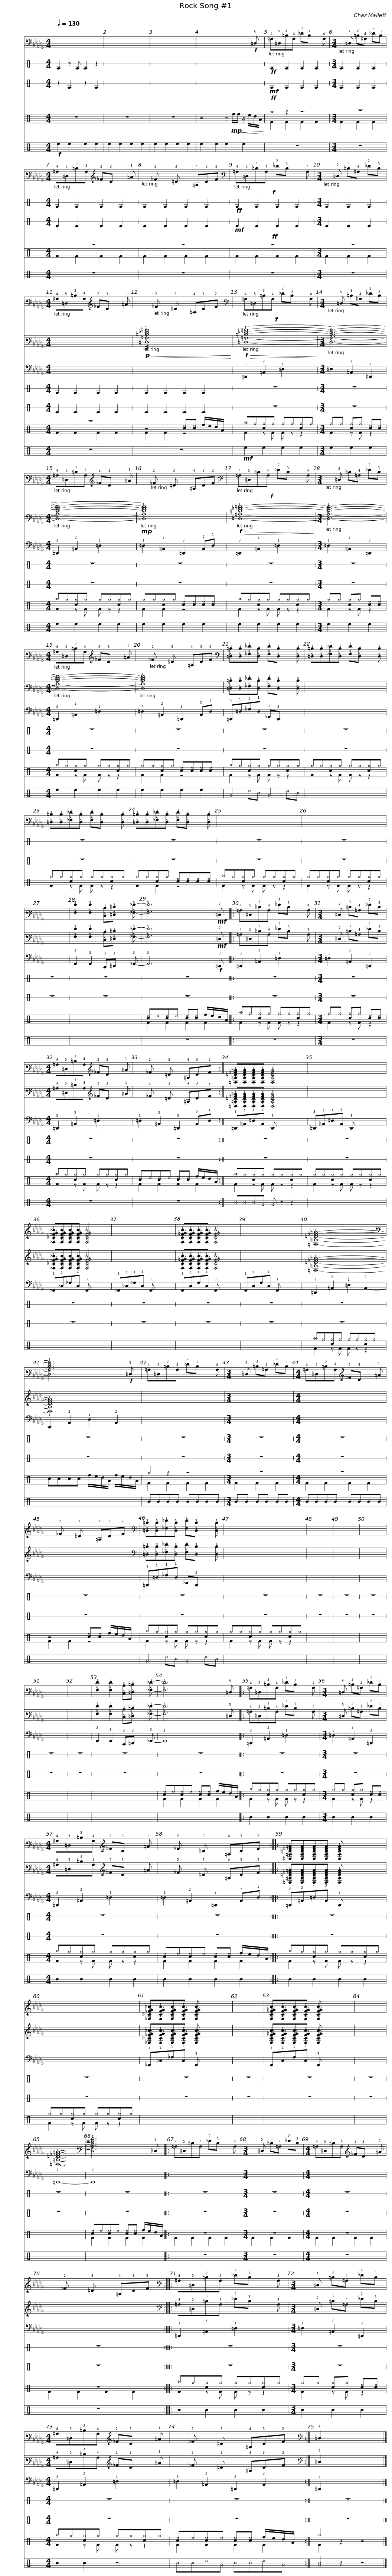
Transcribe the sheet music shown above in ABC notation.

X:1
%%score ( 1 2 ) ( 3 4 ) 5 6 7 ( 8 9 ) 10
L:1/8
Q:1/4=130
M:4/4
I:linebreak $
K:Db
V:1 tab stafflines=6 strings=E2,A2,D3,G3,B3,E4
V:2 tab stafflines=6 strings="E2,A2,D3,G3,B3,E4 "
V:3 tab stafflines=6 strings=E2,A2,D3,G3,B3,E4
V:4 tab stafflines=6 strings="E2,A2,D3,G3,B3,E4 "
V:5 tab transpose=-12 stafflines=4 strings=E2,A2,D3,G3
V:6 perc stafflines=1
K:none
V:7 perc stafflines=1
K:none
V:8 perc
K:none
V:9 perc
K:none
V:10 perc
K:none
V:1
 x2 x2 x4 | x8 | x8 | x8 | x8 |$ %5
[M:3/4] x6 |[M:4/4] !4!=A,!5!=D,!3!=D!4!A, !2!_F!3!D x !1!=A | x !2!_F x !3!=D x !4!=A,!3!D!2!F |!f! x8 |$[M:3/4] x6 | %10
[M:4/4] !4!=A,!5!=D,!3!=D!4!A, !2!_F!3!D x !1!=A | x !2!_F x !3!=D x !4!=A,!3!D!2!F |!f! x8 |$[M:3/4] x6 |[M:4/4] !4!=A,!5!=D,!3!=D!4!A, !2!_F!3!D x !1!=A | %15
 x !2!_F x !3!=D x !4!=A,!3!D!2!F |!f! x8 |[M:3/4] x6 |$[M:4/4] !4!=A,!5!=D,!3!=D!4!A, !2!_F!3!D x !1!=A | x !2!_F x !3!=D x !4!=A,!3!D!2!F | %20
 [!5!=D,!3!=D][!5!D,!3!D][!5!_F,!3!_F][!5!D,!3!D] [!5!F,!3!F][!5!D,!3!D] x [!5!D,!3!D] | [!5!=D,!3!=D][!5!D,!3!D][!5!_F,!3!_F][!5!D,!3!D] [!5!F,!3!F][!5!D,!3!D] x [!5!D,!3!D] | [!5!=D,!3!=D][!5!D,!3!D][!5!_F,!3!_F][!5!D,!3!D] [!5!F,!3!F][!5!D,!3!D] x [!5!D,!3!D] |$ [!5!=D,!3!=D][!5!D,!3!D][!5!_F,!3!_F][!5!D,!3!D] [!5!F,!3!F][!5!D,!3!D] x [!5!D,!3!D] | x8 | %25
 x8 | x8 | [!5!F,!3!F]2 [!5!F,!3!F]2 [!5!C,!3!C][!5!=D,!3!=D] x [!5!_F,!3!_F]- | [!5!F,!3!F]6 x!mf! !5!=D, |:$ x8 | %30
[M:3/4] x6 |[M:4/4] !4!=A,!5!=D,!3!=D!4!A, !2!_F!3!D x !1!=A | x !2!_F x !3!=D x !4!=A,!3!D!2!F :|$ [!5!=D,!4!=A,!3!=D!2!_F!1!=A][!5!D,!4!A,!3!D!2!F!1!A][!5!D,!4!A,!3!D!2!F!1!A][!5!D,!4!A,!3!D!2!F!1!A] [!5!D,!4!A,!3!D!2!F!1!A]4 | x8 | %35
 [!5!_F,!4!_C!3!_F!2!G!1!_c][!5!F,!4!C!3!F!2!G!1!c][!5!F,!4!C!3!F!2!G!1!c][!5!F,!4!C!3!F!2!G!1!c] [!5!F,!4!C!3!F!2!G!1!c]4 | x8 | [!5!F,!4!C!3!F!2!=G!1!c][!5!F,!4!C!3!F!2!G!1!c][!5!F,!4!C!3!F!2!G!1!c][!5!F,!4!C!3!F!2!G!1!c] [!5!F,!4!C!3!F!2!G!1!c]4 |$ x8 | [!5!=D,!4!=A,!3!=D!2!_F!1!=A]8- | %40
 [!5!D,!4!A,!3!D!2!F!1!A]6 x!f! !5!=D, | x8 |$[M:3/4] x6 |[M:4/4] !4!=A,!5!=D,!3!=D!4!A, !2!_F!3!D x !1!=A | x !2!_F x !3!=D x !4!=A,!3!D!2!F | %45
 [!5!=D,!3!=D][!5!D,!3!D][!5!_F,!3!_F][!5!D,!3!D] [!5!F,!3!F][!5!D,!3!D] x [!5!D,!3!D] | x8 |$ x8 | x8 | x8 | %50
 x8 | x8 | [!5!F,!3!F]2 [!5!F,!3!F]2 [!5!C,!3!C][!5!=D,!3!=D] x [!5!_F,!3!_F]- | [!5!F,!3!F]6 x !5!=D, |: x8 |$ %55
[M:3/4] x6 |[M:4/4] !4!=A,!5!=D,!3!=D!4!A, !2!_F!3!D x !1!=A | x !2!_F x !3!=D x !4!=A,!3!D!2!F :: [!5!=D,!4!=A,!3!=D!2!_F!1!=A][!5!D,!4!A,!3!D!2!F!1!A][!5!D,!4!A,!3!D!2!F!1!A][!5!D,!4!A,!3!D!2!F!1!A] [!5!D,!4!A,!3!D!2!F!1!A] x x2 | x8 |$ %60
 [!5!_F,!4!_C!3!_F!2!G!1!_c][!5!F,!4!C!3!F!2!G!1!c][!5!F,!4!C!3!F!2!G!1!c][!5!F,!4!C!3!F!2!G!1!c] [!5!F,!4!C!3!F!2!G!1!c] x x2 | x8 | [!5!F,!4!C!3!F!2!=G!1!c][!5!F,!4!C!3!F!2!G!1!c][!5!F,!4!C!3!F!2!G!1!c][!5!F,!4!C!3!F!2!G!1!c] [!5!F,!4!C!3!F!2!G!1!c] x x2 | x8 | [!5!=D,!4!=A,!3!=D!2!_F!1!=A]8- | %65
 [!5!D,!4!A,!3!D!2!F!1!A]6 x !5!=D, |: x8 |$[M:3/4] x6 |[M:4/4] !4!=A,!5!=D,!3!=D!4!A, !2!_F!3!D x !1!=A | x !2!_F x !3!=D x !4!=A,!3!D!2!F :: %70
 x8 |$[M:3/4] x6 |[M:4/4] !4!=A,!5!=D,!3!=D!4!A, !2!_F!3!D x !1!=A | x !2!_F x !3!=D x !4!=A,!3!D!2!F :| !5!=D,2 x2 x4 |] %75
V:2
 x8 | x8 | x8 | x x x2 x x x!f! !5!=D, | !4!=A,!5!=D,!3!=D!4!A, !2!_F!3!D x !4!A, |$ %5
[M:3/4] x !5!=D, !3!=D!4!=A, !2!_F!3!D |[M:4/4] x8 | x8 | !4!=A,!5!=D,!3!=D!4!A, !2!_F!3!D x !4!A, |$[M:3/4] x !5!=D, !3!=D!4!=A, !2!_F!3!D | %10
[M:4/4] x8 | x8 | !4!=A,!5!=D,!3!=D!4!A, !2!_F!3!D x !4!A, |$[M:3/4] x !5!=D, !3!=D!4!=A, !2!_F!3!D |[M:4/4] x8 | %15
 x8 | !4!=A,!5!=D,!3!=D!4!A, !2!_F!3!D x !4!A, |[M:3/4] x !5!=D, !3!=D!4!=A, !2!_F!3!D |$[M:4/4] x8 | x8 | %20
 x8 | x8 | x8 |$ x8 | x8 | %25
 x8 | x8 | x8 | x8 |:$ !4!=A,!5!=D,!3!=D!4!A, !2!_F!3!D x !4!A, | %30
[M:3/4] x !5!=D, !3!=D!4!=A, !2!_F!3!D |[M:4/4] x8 | x8 :|$ x8 | x8 | %35
 x8 | x8 | x8 |$ x8 | x8 | %40
 x8 | !4!=A,!5!=D,!3!=D!4!A, !2!_F!3!D x !4!A, |$[M:3/4] x !5!=D, !3!=D!4!=A, !2!_F!3!D |[M:4/4] x8 | x8 | %45
 x8 | x8 |$ x8 | x8 | x8 | %50
 x8 | x8 | x8 | x8 |: !4!=A,!5!=D,!3!=D!4!A, !2!_F!3!D x !4!A, |$ %55
[M:3/4] x !5!=D, !3!=D!4!=A, !2!_F!3!D |[M:4/4] x8 | x8 :: x8 | x8 |$ %60
 x8 | x8 | x8 | x8 | x8 | %65
 x8 |: !4!=A,!5!=D,!3!=D!4!A, !2!_F!3!D x !4!A, |$[M:3/4] x !5!=D, !3!=D!4!=A, !2!_F!3!D |[M:4/4] x8 | x8 :: %70
 !4!=A,!5!=D,!3!=D!4!A, !2!_F!3!D x !4!A, |$[M:3/4] x !5!=D, !3!=D!4!=A, !2!_F!3!D |[M:4/4] x8 | x8 :| x8 |] %75
V:3
 x8 | x8 | x8 | x8 | x8 |$ %5
[M:3/4] x6 |[M:4/4] x8 | x8 | x8 |$[M:3/4] x6 | %10
[M:4/4] x8 |!p!!<(! !//![!5!=D,!4!=A,!3!=D!2!_F!1!=A]8!<)! |!f!!>(! ([!5!=D,!4!=A,!3!=D!2!_F!1!=A]8-!>)! |$[M:3/4] ([!5!D,!4!A,!3!D!2!F!1!A]6-) |[M:4/4] ([!5!D,!4!A,!3!D!2!F!1!A]8-) | %15
!mp! [!5!D,!4!A,!3!D!2!F!1!A]8) |!f!!>(! [!5!=D,!4!=A,!3!=D!2!_F!1!=A]8-!>)! |[M:3/4] [!5!D,!4!A,!3!D!2!F!1!A]6- |$[M:4/4] [!5!D,!4!A,!3!D!2!F!1!A]8- | [!5!D,!4!A,!3!D!2!F!1!A]8 | %20
 [!5!=D,!3!=D][!5!D,!3!D][!5!_F,!3!_F][!5!D,!3!D] [!5!F,!3!F][!5!D,!3!D] x [!5!D,!3!D] | x8 | x8 |$ x8 | x8 | %25
 x8 | x8 | [!5!F,!3!F]2 [!5!F,!3!F]2 [!5!C,!3!C][!5!=D,!3!=D] x [!5!_F,!3!_F]- | [!5!F,!3!F]6 x!mf! !5!=D, |:$ x8 | %30
[M:3/4] x6 |[M:4/4] !4!=A,!5!=D,!3!=D!4!A, !2!_F!3!D x !1!=A | x !2!_F x !3!=D x !4!=A,!3!D!2!F :|$ [!5!=D,!4!=A,!3!=D!2!_F!1!=A][!5!D,!4!A,!3!D!2!F!1!A][!5!D,!4!A,!3!D!2!F!1!A][!5!D,!4!A,!3!D!2!F!1!A] [!5!D,!4!A,!3!D!2!F!1!A]4 | x8 | %35
 [!5!_F,!4!_C!3!_F!2!G!1!_c][!5!F,!4!C!3!F!2!G!1!c][!5!F,!4!C!3!F!2!G!1!c][!5!F,!4!C!3!F!2!G!1!c] [!5!F,!4!C!3!F!2!G!1!c]4 | x8 | [!5!F,!4!C!3!F!2!=G!1!c][!5!F,!4!C!3!F!2!G!1!c][!5!F,!4!C!3!F!2!G!1!c][!5!F,!4!C!3!F!2!G!1!c] [!5!F,!4!C!3!F!2!G!1!c]4 |$ x8 | [!5!=D,!4!=A,!3!=D!2!_F!1!=A]8- | %40
 [!5!D,!4!A,!3!D!2!F!1!A]8 | x8 |$[M:3/4] x6 |[M:4/4] x8 | x8 | %45
 [!5!=D,!3!=D][!5!D,!3!D][!5!_F,!3!_F][!5!D,!3!D] [!5!F,!3!F][!5!D,!3!D] x [!5!D,!3!D] | x8 |$ x8 | x8 | x8 | %50
 x8 | x8 | [!5!F,!3!F]2 [!5!F,!3!F]2 [!5!C,!3!C][!5!=D,!3!=D] x [!5!_F,!3!_F]- | [!5!F,!3!F]6 x !5!=D, |: x8 |$ %55
[M:3/4] x6 |[M:4/4] !4!=A,!5!=D,!3!=D!4!A, !2!_F!3!D x !1!=A | x !2!_F x !3!=D x !4!=A,!3!D!2!F :: [!5!=D,!4!=A,!3!=D!2!_F!1!=A][!5!D,!4!A,!3!D!2!F!1!A][!5!D,!4!A,!3!D!2!F!1!A][!5!D,!4!A,!3!D!2!F!1!A] [!5!D,!4!A,!3!D!2!F!1!A] x x2 | x8 |$ %60
 [!5!_F,!4!_C!3!_F!2!G!1!_c][!5!F,!4!C!3!F!2!G!1!c][!5!F,!4!C!3!F!2!G!1!c][!5!F,!4!C!3!F!2!G!1!c] [!5!F,!4!C!3!F!2!G!1!c] x x2 | x8 | [!5!F,!4!C!3!F!2!=G!1!c][!5!F,!4!C!3!F!2!G!1!c][!5!F,!4!C!3!F!2!G!1!c][!5!F,!4!C!3!F!2!G!1!c] [!5!F,!4!C!3!F!2!G!1!c] x x2 | x8 | x8 | %65
 x8 |: x8 |$[M:3/4] x6 |[M:4/4] x8 | x8 :: %70
 x8 |$[M:3/4] x6 |[M:4/4] !4!=A,!5!=D,!3!=D!4!A, !2!_F!3!D x !1!=A | x !2!_F x !3!=D x !4!=A,!3!D!2!F :| !5!=D,2 x2 x4 |] %75
V:4
 x8 | x8 | x8 | x8 | x8 |$ %5
[M:3/4] x6 |[M:4/4] x8 | x8 | x8 |$[M:3/4] x6 | %10
[M:4/4] x8 | x8 | x8 |$[M:3/4] x6 |[M:4/4] x8 | %15
 x8 | x8 |[M:3/4] x6 |$[M:4/4] x8 | x8 | %20
 x8 | x8 | x8 |$ x8 | x8 | %25
 x8 | x8 | x8 | x8 |:$ !4!=A,!5!=D,!3!=D!4!A, !2!_F!3!D x !4!A, | %30
[M:3/4] x !5!=D, !3!=D!4!=A, !2!_F!3!D |[M:4/4] x8 | x8 :|$ x8 | x8 | %35
 x8 | x8 | x8 |$ x8 | x8 | %40
 x8 | x8 |$[M:3/4] x6 |[M:4/4] x8 | x8 | %45
 x8 | x8 |$ x8 | x8 | x8 | %50
 x8 | x8 | x8 | x8 |: !4!=A,!5!=D,!3!=D!4!A, !2!_F!3!D x !4!A, |$ %55
[M:3/4] x !5!=D, !3!=D!4!=A, !2!_F!3!D |[M:4/4] x8 | x8 :: x8 | x8 |$ %60
 x8 | x8 | x8 | x8 | x8 | %65
 x8 |: x8 |$[M:3/4] x6 |[M:4/4] x8 | x8 :: %70
 !4!=A,!5!=D,!3!=D!4!A, !2!_F!3!D x !4!A, |$[M:3/4] x !5!=D, !3!=D!4!=A, !2!_F!3!D |[M:4/4] x8 | x8 :| x8 |] %75
V:5
 x8 | x8 | x8 | x8 | x8 |$ %5
[M:3/4] x6 |[M:4/4] x8 | x8 | x8 |$[M:3/4] x6 | %10
[M:4/4] x8 | x2 x2 x2 x2 | !3!=D,,2 !2!=A,,2 !1!=D,2 x2 |$[M:3/4] !1!=D,2 !2!=A,,2 !3!=D,,2 |[M:4/4] !3!=D,,2 !2!=A,,2 !1!=D,2 x2 | %15
 !1!=D,2 !2!=A,,2 !3!=D,,2 !2!A,,!1!D, | !3!=D,,2 !2!=A,,2 !1!=D,2 x2 |[M:3/4] !1!=D,2 !2!=A,,2 !3!=D,,2 |$[M:4/4] !3!=D,,2 !2!=A,,2 !1!=D,2 x2 | !1!=D,2- !2!=A,,2- !3!=D,,2 !2!A,,!1!D, | %20
 !3!=D,,!1!=D,!1!_F,!1!D, !3!_F,,!3!D,, x2 | x8 | x8 |$ x8 | x8 | %25
 x8 | x8 | !3!F,,2 !3!F,,2 !3!C,,!3!=D,, x !3!_F,,- | !3!F,,6 x!f! !3!=D,, |:$ !3!=D,,2 !2!=A,,2 !1!=D,2 x2 | %30
[M:3/4] !1!=D,2 !2!=A,,2 !3!=D,,2 |[M:4/4] !3!=D,,2 !2!=A,,2 !1!=D,2 x2 | !1!=D,2 !2!=A,,2 !3!=D,,2 !2!A,,!1!D, :|$ !3!=D,,!2!=A,,!1!=D,!2!A,, !3!D,, x x2 | !3!=D,,!2!=A,,!1!=D,!2!A,, !3!D,, x x2 | %35
 !3!_F,,!2!_C,!1!_F,!2!C, !3!F,, x x2 | !3!_F,,!2!_C,!1!_F,!2!C, !3!F,, x x2 | !3!F,,!2!C,!1!F,!2!C, !3!F,, x x2 |$ !3!F,,!2!C,!1!F,!2!C, !3!F,, x x2 | !3!=D,,2- !2!=A,,2- !1!=D,2- !2!A,,2- | %40
 !3!D,,2 !2!A,,2- !1!D,2 !2!A,,2 | x8 |$[M:3/4] x6 |[M:4/4] x8 | x8 | %45
 !3!=D,,!1!=D,!1!_F,!1!D, !3!_F,,!3!D,, x2 | x8 |$ x8 | x8 | x8 | %50
 x8 | x8 | !3!F,,2 !3!F,,2 !3!C,,!3!=D,, x !3!_F,,- | !3!F,,8 |: !3!=D,,2 !2!=A,,2 !1!=D,2 x2 |$ %55
[M:3/4] !1!=D,2 !2!=A,,2 !3!=D,,2 |[M:4/4] !3!=D,,2 !2!=A,,2 !1!=D,2 x2 | !1!=D,2 !2!=A,,2 !3!=D,,2 !2!A,,!1!D, :: !3!=D,,!2!=A,,!1!=D,!2!A,, !3!D,, x x2 | x8 |$ %60
 !3!_F,,!2!_C,!1!_F,!2!C, !3!F,, x x2 | x8 | !3!F,,!2!C,!1!F,!2!C, !3!F,, x x2 | x8 | !3!=D,,8- | %65
 !3!D,,8 |: x8 |$[M:3/4] x6 |[M:4/4] x8 | x8 :: %70
 !3!=D,,2 !2!=A,,2 !1!=D,2 x2 |$[M:3/4] !1!=D,2 !2!=A,,2 !3!=D,,2 |[M:4/4] !3!=D,,2 !2!=A,,2 !1!=D,2 x2 | !1!=D,2 !2!=A,,2 !3!=D,,2 !2!A,,2 :| !3!=D,,2 x2 x4 |] %75
V:6
[K:C] E2 z E E2 z2 | x8 | x8 | x8 |!ff! E2 E2 E2 E2 |$ %5
[M:3/4] E2 E2 E2 |[M:4/4] E2 E2 E2 E2 | E2 E2 E2 E2 |!ff! E2 E2 E2 E2 |$[M:3/4] E2 E2 E2 | %10
[M:4/4] E2 E2 E2 E2 | E2 E2 E2 E2 | z8 |$[M:3/4] z6 |[M:4/4] z8 | %15
 z8 | z8 |[M:3/4] z6 |$[M:4/4] z8 | z8 | %20
 z8 | z8 | z8 |$ z8 | z8 | %25
 z8 | z8 | z8 | z8 |:$ z8 | %30
[M:3/4] z6 |[M:4/4] z8 | z8 :|$ z8 | z8 | %35
 z8 | z8 | z8 |$ z8 | z8 | %40
 z8 | z8 |$[M:3/4] z6 |[M:4/4] z8 | z8 | %45
 z8 | z8 |$ z8 | z8 | z8 | %50
 z8 | z8 | z8 | z8 |: z8 |$ %55
[M:3/4] z6 |[M:4/4] z8 | z8 :: z8 | z8 |$ %60
 z8 | z8 | z8 | z8 | z8 | %65
 z8 |: z8 |$[M:3/4] z6 |[M:4/4] z8 | z8 :: %70
 z8 |$[M:3/4] z6 |[M:4/4] z8 | z8 :| z8 |] %75
V:7
[K:C] z2 E2 z2 E2 | x8 | x8 | x8 |!mf! E2 E2 E2 E2 |$ %5
[M:3/4] E2 E2 E2 |[M:4/4] E2 E2 E2 E2 | E2 E2 E2 E2 |!mf! E2 E2 E2 E2 |$[M:3/4] E2 E2 E2 | %10
[M:4/4] E2 E2 E2 E2 | E2 E2 E2 E2 | z8 |$[M:3/4] z6 |[M:4/4] z8 | %15
 z8 | z8 |[M:3/4] z6 |$[M:4/4] z8 | z8 | %20
 z8 | z8 | z8 |$ z8 | z8 | %25
 z8 | z8 | z8 | z8 |:$ z8 | %30
[M:3/4] z6 |[M:4/4] z8 | z8 :|$ z8 | z8 | %35
 z8 | z8 | z8 |$ z8 | z8 | %40
 z8 | z8 |$[M:3/4] z6 |[M:4/4] z8 | z8 | %45
 z8 | z8 |$ z8 | z8 | z8 | %50
 z8 | z8 | z8 | z8 |: z8 |$ %55
[M:3/4] z6 |[M:4/4] z8 | z8 :: z8 | z8 |$ %60
 z8 | z8 | z8 | z8 | z8 | %65
 z8 |: z8 |$[M:3/4] z6 |[M:4/4] z8 | z8 :: %70
 z8 |$[M:3/4] z6 |[M:4/4] z8 | z8 :| z8 |] %75
V:8
[K:C] z8 | z8 | z8 | z4 z!mp!!<(! f/f/ z/ e/d/A/!<)! |!ff! ^a2 z2 z4 |$ %5
[M:3/4] z6 |[M:4/4] z8 | z8 |!ff! z8 |$[M:3/4] z6 | %10
[M:4/4] z8 | z4 [c^e][c^e] f/e/d/A/ | ^a^g[c^g]^g ^g^g[c^g]^g |$[M:3/4] ^g^g [c^g]^g [c^e][c^e] |[M:4/4] ^a^g[c^g]^g ^g^g[c^g]^g | %15
 ^g^g[c^g]^g [c^e][c^e][c^e][c^e] | ^a^g[c^g]^g ^g^g[c^g]^g |[M:3/4] ^g^g [c^g]^g [c^e][c^e] |$[M:4/4] ^a^g[c^g]^g ^g^g[c^g]^g | ^g^g[c^g]^g [c^e][c^e][c^e][c^e] | %20
 ^a^g[c^g]^g ^g^g[c^g]^g | ^g^g[c^g]^g ^g^g[c^g]^g | ^g^g[c^g]^g ^g^g[c^g]^g |$ ^g^g[c^g]^g [c^e][c^e][c^e][c^e] | ^a^g[c^g]^g ^g^g[c^g]^g | %25
 ^g^g[c^g]^g ^g^g[c^g]^g | x8 | x8 | [c^e]^e[c^e]^e [c^e][c^e] f/e/d/A/ |:$ ^a^g[c^g]^g ^g^g[c^g]^g | %30
[M:3/4] ^g^g [c^g]^g [c^e][c^e] |[M:4/4] ^a^g[c^g]^g ^g^g[c^g]^g | [c^e]^e[c^e]^e [c^e][c^e] f/e/d/A/ :|$ ^a^g[c^g]^g ^g^g[c^g]^g | ^g^g[c^g]^g ^g^g[c^g]^g | %35
 x8 | x8 | x8 |$ x8 | ^a^g[c^g]^g ^g^g[c^g]^g | %40
 cccc f/e/d/A/ f/e/d/A/ | ^a2 z2 z4 |$[M:3/4] z6 |[M:4/4] z8 | z4 [c^e][c^e] f/e/d/A/ | %45
 ^a^g[c^g]^g ^g^g[c^g]^g | ^g^g[c^g]^g ^g^g[c^g]^g |$ x8 | x8 | x8 | %50
 x8 | x8 | x8 | [c^e]^e[c^e]^e [c^e][c^e] f/e/d/A/ |: ^a^g[c^g]^g ^g^g[c^g]^g |$ %55
[M:3/4] ^g^g [c^g]^g [c^e][c^e] |[M:4/4] ^a^g[c^g]^g ^g^g[c^g]^g | [c^e]^e[c^e]^e [c^e][c^e] f/e/d/A/ :: ^a^g[c^g]^g ^g^g[c^g]^g | ^g^g[c^g]^g ^g^g[c^g]^g |$ %60
 x8 | x8 | x8 | x8 | x8 | %65
 [c^e]^e[c^e]^e [c^e][c^e] f/e/d/A/ |: z8 |$[M:3/4] z6 |[M:4/4] z8 | z8 :: %70
 ^a^g[c^g]^g ^g^g[c^g]^g |$[M:3/4] ^g^g [c^g]^g [c^e][c^e] |[M:4/4] ^a^g[c^g]^g ^g^g[c^g]^g | [c^e]^e[c^e]^e [c^e][c^e] f/e/d/A/ :| ^a2 z2 z4 |] %75
V:9
[K:C] x8 | x8 | x8 | x8 | F2 F2 F2 F2 |$ %5
[M:3/4] F2 F2 F2 |[M:4/4] F2 F2 F2 F2 | F2 F2 F2 F2 | F2 F2 F2 F2 |$[M:3/4] F2 F2 F2 | %10
[M:4/4] F2 F2 F2 F2 | F2 F2 z4 | F2 z F F z z2 |$[M:3/4] F2 z F z2 |[M:4/4] F2 z F F z z2 | %15
 F2 F2 z4 | F2 z F F z z2 |[M:3/4] F2 z F z2 |$[M:4/4] F2 z F F z z2 | F2 F2 z4 | %20
 F2 z F F z z2 | F2 z F F z z2 | F2 z F F z z2 |$ F2 F2 z4 | F2 z F F z z2 | %25
 F2 z F F z z2 | x8 | x8 | F2 F2 F2 F2 |:$ F2 z F F z z2 | %30
[M:3/4] F2 z F z2 |[M:4/4] F2 z F F z z2 | F2 F2 F2 F2 :|$ F2 z F F z z2 | F2 z F F z z2 | %35
 x8 | x8 | x8 |$ x8 | F2 z F F z z2 | %40
 x8 | F2 F2 F2 F2 |$[M:3/4] F2 F2 F2 |[M:4/4] F2 F2 F2 F2 | F2 F2 z4 | %45
 F2 z F F z z2 | F2 z F F z z2 |$ x8 | x8 | x8 | %50
 x8 | x8 | x8 | F2 F2 F2 F2 |: F2 z F F z z2 |$ %55
[M:3/4] F2 z F z2 |[M:4/4] F2 z F F z z2 | F2 F2 F2 F2 :: F2 z F F z z2 | F2 z F F z z2 |$ %60
 x8 | x8 | x8 | x8 | x8 | %65
 F2 F2 F2 F2 |: F2 F2 F2 F2 |$[M:3/4] F2 F2 F2 |[M:4/4] F2 F2 F2 F2 | F2 F2 F2 F2 :: %70
 F2 z F F z z2 |$[M:3/4] F2 z F z2 |[M:4/4] F2 z F F z z2 | F2 F2 F2 F2 :| F2 z2 z4 |] %75
V:10
[K:C]!f! e2 e2 e2 e2 | e2 e2 e2 e2 | e2 e2 e2 e2 | e2 e2 e2 e2 | z8 |$ %5
[M:3/4] z6 |[M:4/4] z8 | z8 | z8 |$[M:3/4] z6 | %10
[M:4/4] z8 | z8 |!mf! e2 e2 e2 e2 |$[M:3/4] e2 e2 e2 |[M:4/4] e2 e2 e2 e2 | %15
 e2 e2 e2 e2 | e2 e2 e2 e2 |[M:3/4] e2 e2 e2 |$[M:4/4] e2 e2 e2 e2 | e2 e2 e2 e2 | %20
 ^G2 ^d^B ^G2 ^d^B | x8 | x8 |$ x8 | x8 | %25
 x8 | x8 | x8 | z8 |:$ z8 | %30
[M:3/4] z6 |[M:4/4] z8 | z8 :|$ ^B^B^B^G ^G z z2 | x8 | %35
 x8 | x8 | x8 |$ x8 | x8 | %40
 x8 | BBBB BBBB |$[M:3/4] BB BB BB |[M:4/4] BBBB BBBB | x8 | %45
 ^G2 ^d^B ^G2 ^d^B | x8 |$ x8 | x8 | x8 | %50
 x8 | x8 | x8 | x8 |: B2 B2 B2 B2 |$ %55
[M:3/4] B2 B2 B2 |[M:4/4] B2 B2 B2 B2 | B2 B2 B2 B2 :: B2 B2 B2 B2 | x8 |$ %60
 x8 | x8 | x8 | x8 | x8 | %65
 x8 |: z8 |$[M:3/4] z6 |[M:4/4] z8 | z8 :: %70
 B2 B2 B2 B2 |$[M:3/4] B2 B2 B2 |[M:4/4] B2 B2 z4 | ^B^B^d^G ^B^B^d^G :| [^G^B]2 z2 z4 |] %75
